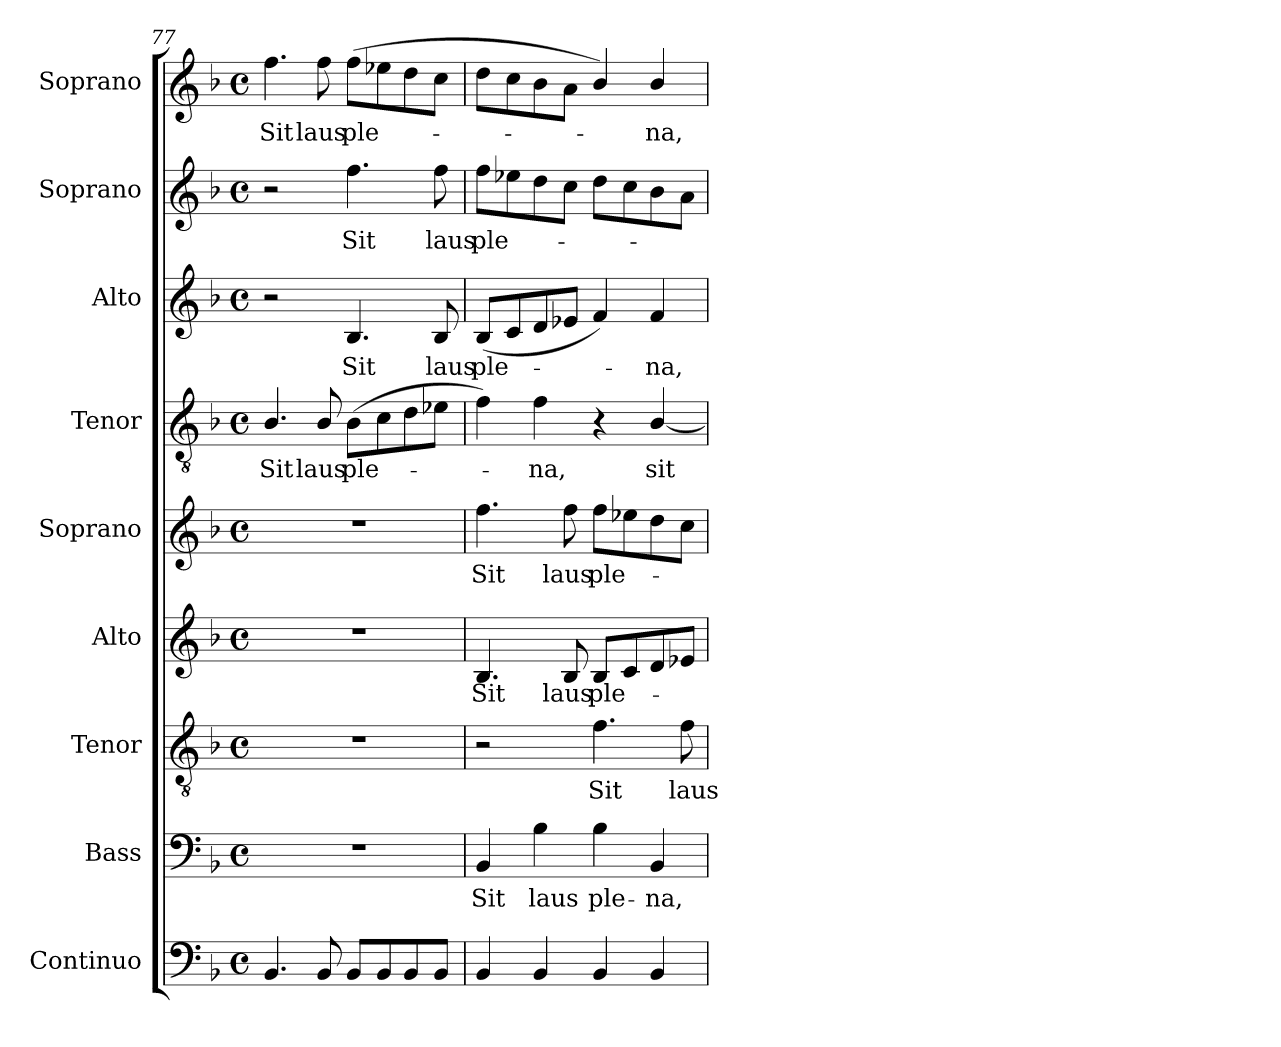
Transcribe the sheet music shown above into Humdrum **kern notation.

**kern	**kern	**text	**kern	**text	**kern	**text	**kern	**text	**kern	**text	**kern	**text	**kern	**text	**kern	**text
*part9	*part8	*part8	*part7	*part7	*part6	*part6	*part5	*part5	*part4	*part4	*part3	*part3	*part2	*part2	*part1	*part1
*staff9	*staff8	*staff8	*staff7	*staff7	*staff6	*staff6	*staff5	*staff5	*staff4	*staff4	*staff3	*staff3	*staff2	*staff2	*staff1	*staff1
*I"Continuo	*I"Bass	*	*I"Tenor	*	*I"Alto	*	*I"Soprano	*	*I"Tenor	*	*I"Alto	*	*I"Soprano	*	*I"Soprano	*
*I'Cont.	*I'B.	*	*I'T.	*	*I'A.	*	*I'S.	*	*I'T.	*	*I'A.	*	*I'S.	*	*I'S.	*
!!LO:PB:g=z
*clefF4	*clefF4	*	*clefGv2	*	*clefG2	*	*clefG2	*	*clefGv2	*	*clefG2	*	*clefG2	*	*clefG2	*
*	*	*	*ITrd7c12	*	*	*	*	*	*ITrd7c12	*	*	*	*	*	*	*
*k[b-]	*k[b-]	*	*k[b-]	*	*k[b-]	*	*k[b-]	*	*k[b-]	*	*k[b-]	*	*k[b-]	*	*k[b-]	*
*F:	*F:	*	*F:	*	*F:	*	*F:	*	*F:	*	*F:	*	*F:	*	*F:	*
*M4/4	*M4/4	*	*M4/4	*	*M4/4	*	*M4/4	*	*M4/4	*	*M4/4	*	*M4/4	*	*M4/4	*
*met(c)	*met(c)	*	*met(c)	*	*met(c)	*	*met(c)	*	*met(c)	*	*met(c)	*	*met(c)	*	*met(c)	*
=77	=77	=77	=77	=77	=77	=77	=77	=77	=77	=77	=77	=77	=77	=77	=77	=77
!	!	!	!	!	!	!	!	!	!	!LO:LY:b:color=#000000	!	!	!	!	!	!
!	!	!	!	!	!	!	!	!	!	!	!	!	!	!	!	!LO:LY:b:color=#000000
4.BB-i/	1r	.	1r	.	1r	.	1r	.	4.BB-i/	Sit	2r	.	2r	.	4.ffi\	Sit
!	!	!	!	!	!	!	!	!	!	!LO:LY:b:color=#000000	!	!	!	!	!	!
!	!	!	!	!	!	!	!	!	!	!	!	!	!	!	!	!LO:LY:b:color=#000000
8BB-i/	.	.	.	.	.	.	.	.	8BB-i/	laus	.	.	.	.	8ffi\	laus
!	!	!	!	!	!	!	!	!	!	!LO:LY:b:color=#000000	!	!	!	!	!	!
!	!	!	!	!	!	!	!	!	!	!	!	!LO:LY:b:color=#000000	!	!	!	!
!	!	!	!	!	!	!	!	!	!	!	!	!	!	!LO:LY:b:color=#000000	!	!
!	!	!	!	!	!	!	!	!	!	!	!	!	!	!	!	!LO:LY:b:color=#000000
8BB-i/L	.	.	.	.	.	.	.	.	(8BB-i\L	ple-	4.B-i/	Sit	4.ffi\	Sit	(8ffi\L	ple-
8BB-i/	.	.	.	.	.	.	.	.	8Ci\	.	.	.	.	.	8ee-Xi\	.
8BB-i/	.	.	.	.	.	.	.	.	8Di\	.	.	.	.	.	8ddi\	.
!	!	!	!	!	!	!	!	!	!	!	!	!LO:LY:b:color=#000000	!	!	!	!
!	!	!	!	!	!	!	!	!	!	!	!	!	!	!LO:LY:b:color=#000000	!	!
8BB-i/J	.	.	.	.	.	.	.	.	8E-i\J	.	8B-i/	laus	8ffi\	laus	8cci\J	.
=78	=78	=78	=78	=78	=78	=78	=78	=78	=78	=78	=78	=78	=78	=78	=78	=78
!	!	!LO:LY:b:color=#000000	!	!	!	!	!	!	!	!	!	!	!	!	!	!
!	!	!	!	!	!	!LO:LY:b:color=#000000	!	!	!	!	!	!	!	!	!	!
!	!	!	!	!	!	!	!	!LO:LY:b:color=#000000	!	!	!	!	!	!	!	!
!	!	!	!	!	!	!	!	!	!	!	!	!LO:LY:b:color=#000000	!	!	!	!
!	!	!	!	!	!	!	!	!	!	!	!	!	!	!LO:LY:b:color=#000000	!	!
4BB-i/	4BB-i/	Sit	2r	.	4.B-i/	Sit	4.ffi\	Sit	4Fi\)	.	(8B-i/L	ple-	8ffi\L	ple-	8ddi\L	.
.	.	.	.	.	.	.	.	.	.	.	8ci/	.	8ee-Xi\	.	8cci\	.
!	!	!LO:LY:b:color=#000000	!	!	!	!	!	!	!	!	!	!	!	!	!	!
!	!	!	!	!	!	!	!	!	!	!LO:LY:b:color=#000000	!	!	!	!	!	!
4BB-i/	4B-i\	laus	.	.	.	.	.	.	4Fi\	-na,	8di/	.	8ddi\	.	8b-i\	.
!	!	!	!	!	!	!LO:LY:b:color=#000000	!	!	!	!	!	!	!	!	!	!
!	!	!	!	!	!	!	!	!LO:LY:b:color=#000000	!	!	!	!	!	!	!	!
.	.	.	.	.	8B-i/	laus	8ffi\	laus	.	.	8e-i/J	.	8cci\J	.	8ai\J	.
!	!	!LO:LY:b:color=#000000	!	!	!	!	!	!	!	!	!	!	!	!	!	!
!	!	!	!	!LO:LY:b:color=#000000	!	!	!	!	!	!	!	!	!	!	!	!
!	!	!	!	!	!	!LO:LY:b:color=#000000	!	!	!	!	!	!	!	!	!	!
!	!	!	!	!	!	!	!	!LO:LY:b:color=#000000	!	!	!	!	!	!	!	!
4BB-i/	4B-i\	ple-	4.Fi\	Sit	8B-i/L	ple-	8ffi\L	ple-	4r	.	4fi/)	.	8ddi\L	.	4b-i/)	.
.	.	.	.	.	8ci/	.	8ee-Xi\	.	.	.	.	.	8cci\	.	.	.
!	!	!LO:LY:b:color=#000000	!	!	!	!	!	!	!	!	!	!	!	!	!	!
!	!	!	!	!	!	!	!	!	!	!LO:LY:b:color=#000000	!	!	!	!	!	!
!	!	!	!	!	!	!	!	!	!	!	!	!LO:LY:b:color=#000000	!	!	!	!
!	!	!	!	!	!	!	!	!	!	!	!	!	!	!	!	!LO:LY:b:color=#000000
4BB-i/	4BB-i/	-na,	.	.	8di/	.	8ddi\	.	[<4BB-i/	sit	4fi/	-na,	8b-i\	.	4b-i/	-na,
!	!	!	!	!LO:LY:b:color=#000000	!	!	!	!	!	!	!	!	!	!	!	!
.	.	.	8Fi\	laus	8e-i/J	.	8cci\J	.	.	.	.	.	8ai\J	.	.	.
=	=	=	=	=	=	=	=	=	=	=	=	=	=	=	=	=
*-	*-	*-	*-	*-	*-	*-	*-	*-	*-	*-	*-	*-	*-	*-	*-	*-
